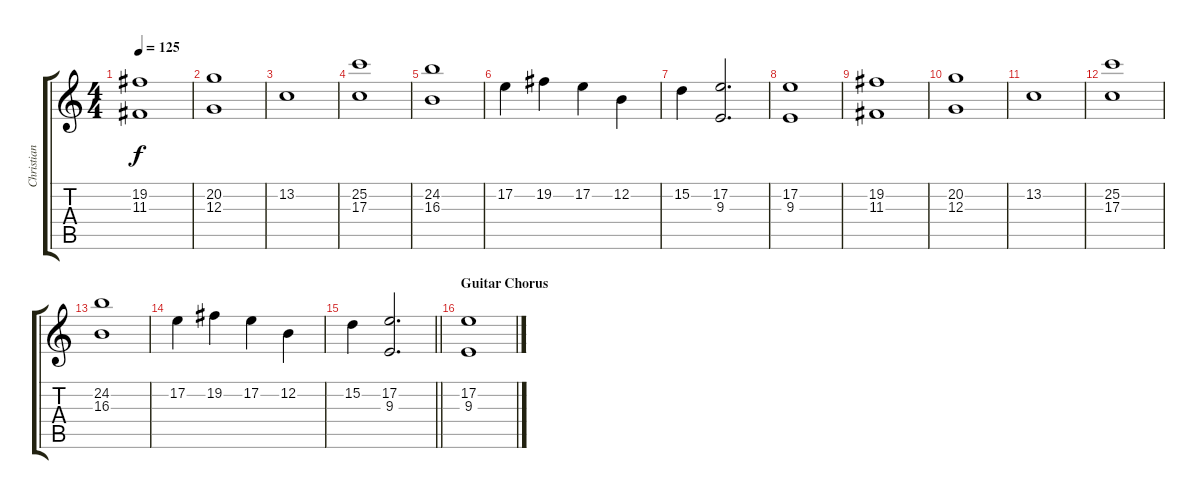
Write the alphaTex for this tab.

\track ("Christian L. (Keyboard)" "Christian ") {instrument stringensemble1}
\staff {score tabs}
\tuning (E4 B3 G3 D3 A2 E2) {hide}
\ts (4 4)
\tempo 125
\clef g2
\ks c
(19.2 11.3).1{dy f} |
(20.2 12.3).1 |
13.2.1 |
(25.2 17.3).1 |
(24.2 16.3).1 |
17.2.4 19.2.4 17.2.4 12.2.4 |
15.2.4 (17.2 9.3).2{d} |
(17.2 9.3).1 |
(19.2 11.3).1 |
(20.2 12.3).1 |
13.2.1 |
(25.2 17.3).1 |
(24.2 16.3).1 |
17.2.4 19.2.4 17.2.4 12.2.4 |
\barLineRight lightlight
15.2.4 (17.2 9.3).2{d} |
\section ("" "Guitar Chorus")
(17.2 9.3).1
